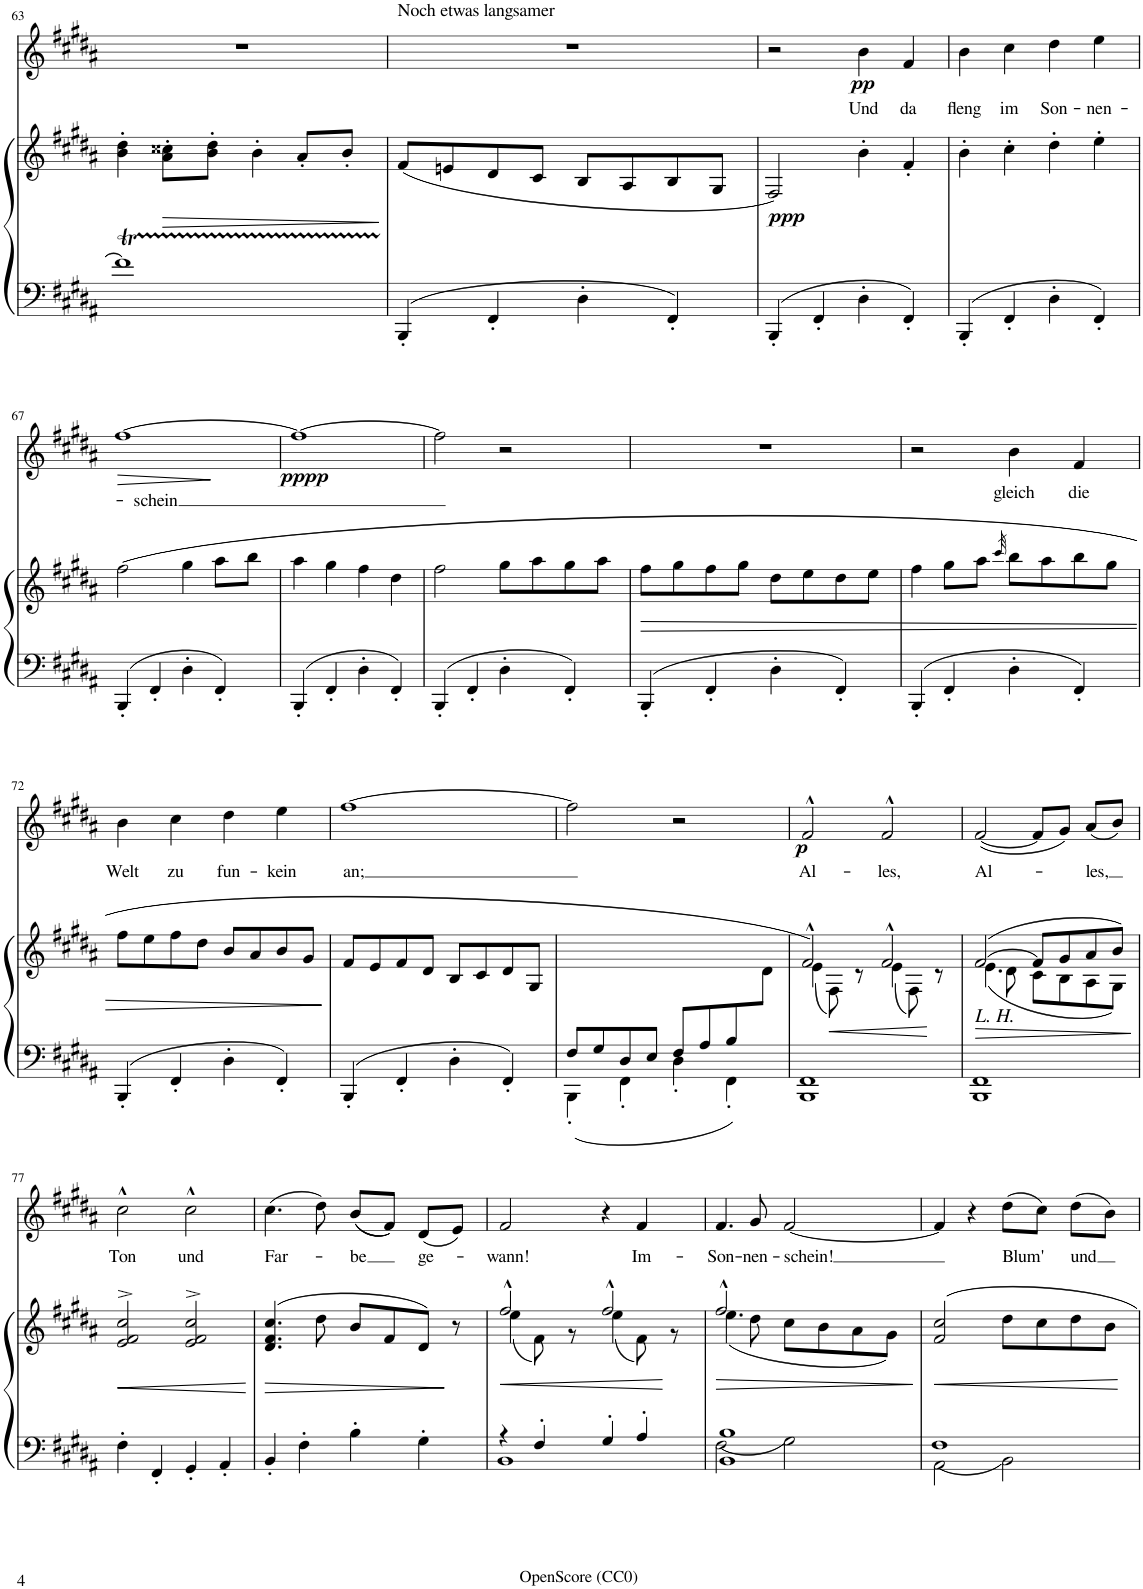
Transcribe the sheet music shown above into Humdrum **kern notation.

**kern	**kern	**dynam	**kern	**text	**dynam
*part2	*part2	*part2	*part1	*part1	*part1
*staff3	*staff2	*staff2/3	*staff1	*staff1	*staff1
*I"Piano	*	*	*I"Voice	*	*
*I'Pno	*	*	*	*	*
!!LO:PB:g=z
*clefF4	*clefG2	*	*clefG2	*	*
*k[f#c#g#d#a#]	*k[f#c#g#d#a#]	*	*k[f#c#g#d#a#]	*	*
*M2/2	*M2/2	*	*M2/2	*	*
*met(c|)	*met(c|)	*	*met(c|)	*	*
=63	=63	=63	=63	=63	=63
1f#T]	4b\' 4dd#\'	.	1r	.	.
!	!	!LO:HP:b	!	!	!
.	8a#\' 8cc##X\'L	>	.	.	.
.	8b\' 8dd#\'J	.	.	.	.
.	4b'\	.	.	.	.
.	8a#'/L	.	.	.	.
.	8b'/J	.	.	.	.
.	.	]	.	.	.
=64	=64	=64	=64	=64	=64
!	!	!	!LO:TX:a:t=Noch etwas langsamer	!	!
4BBB'/	(8f#/L	.	1r	.	.
.	8en/	.	.	.	.
4FF#'/	8d#/	.	.	.	.
.	8c#/J	.	.	.	.
4D#'\	8B/L	.	.	.	.
.	8A#/	.	.	.	.
4FF#'/	8B/	.	.	.	.
.	8G#/J	.	.	.	.
=65	=65	=65	=65	=65	=65
!	!	!LO:DY:b	!	!	!
4BBB'/	2F#/)	ppp	2r	.	.
4FF#'/	.	.	.	.	.
!	!	!	!	!LO:LY:b	!LO:DY:b
4D#'\	4b'\	.	4b\	Und	pp
!	!	!	!	!LO:LY:b	!
4FF#'/	4f#'/	.	4f#/	da	.
=66	=66	=66	=66	=66	=66
!	!	!	!	!LO:LY:b	!
4BBB'/	4b'\	.	4b\	fleng	.
!	!	!	!	!LO:LY:b	!
4FF#'/	4cc#'\	.	4cc#\	im	.
!	!	!	!	!LO:LY:b	!
4D#'\	4dd#'\	.	4dd#\	Son-	.
!	!	!	!	!LO:LY:b	!
4FF#'/	4ee'\	.	4ee\	-nen-	.
!!LO:LB:g=z
=67	=67	=67	=67	=67	=67
!	!	!	!	!LO:LY:b	!LO:HP:b
4BBB'/	(2ff#\	.	[1ff#	-schein	>
4FF#'/	.	.	.	.	.
4D#'\	4gg#\	.	.	.	.
4FF#'/	8aa#\L	.	.	.	.
.	8bb\J	.	.	.	.
=68	=68	=68	=68	=68	=68
!	!	!	!	!	!LO:DY:b
4BBB'/	4aa#\	.	1ff#_	.	pppp
4FF#'/	4gg#\	.	.	.	.
4D#'\	4ff#\	.	.	.	.
4FF#'/	4dd#\	.	.	.	.
.	.	.	.	.	]
=69	=69	=69	=69	=69	=69
4BBB'/	2ff#\	.	2ff#\]	.	.
4FF#'/	.	.	.	.	.
4D#'\	8gg#\L	.	2r	.	.
.	8aa#\	.	.	.	.
4FF#'/	8gg#\	.	.	.	.
.	8aa#\J	.	.	.	.
=70	=70	=70	=70	=70	=70
!	!	!LO:HP:b	!	!	!
4BBB'/	8ff#\L	>	1r	.	.
.	8gg#\	.	.	.	.
4FF#'/	8ff#\	.	.	.	.
.	8gg#\J	.	.	.	.
4D#'\	8dd#\L	.	.	.	.
.	8ee\	.	.	.	.
4FF#'/	8dd#\	.	.	.	.
.	8ee\J	.	.	.	.
=71	=71	=71	=71	=71	=71
4BBB'/	4ff#\	.	2r	.	.
4FF#'/	8gg#\L	.	.	.	.
.	8aa#\J	.	.	.	.
.	32qccc#/	.	.	.	.
!	!	!	!	!LO:LY:b	!
4D#'\	8bb\L	.	4b\	gleich	.
.	8aa#\	.	.	.	.
!	!	!	!	!LO:LY:b	!
4FF#'/	8bb\	.	4f#/	die	.
.	8gg#\J	.	.	.	.
!!LO:LB:g=z
=72	=72	=72	=72	=72	=72
!	!	!	!	!LO:LY:b	!
4BBB'/	8ff#\L	.	4b\	Welt	.
.	8ee\	.	.	.	.
!	!	!	!	!LO:LY:b	!
4FF#'/	8ff#\	.	4cc#\	zu	.
.	8dd#\J	.	.	.	.
!	!	!	!	!LO:LY:b	!
4D#'\	8b/L	.	4dd#\	fun-	.
.	8a#/	.	.	.	.
!	!	!	!	!LO:LY:b	!
4FF#'/	8b/	.	4ee\	-kein	.
.	8g#/J	.	.	.	.
.	.	]	.	.	.
=73	=73	=73	=73	=73	=73
!	!	!	!	!LO:LY:b	!
4BBB'/	8f#/L	.	[1ff#	an;	.
.	8e/	.	.	.	.
4FF#'/	8f#/	.	.	.	.
.	8d#/J	.	.	.	.
4D#'\	8B/L	.	.	.	.
.	8c#/	.	.	.	.
4FF#'/	8d#/	.	.	.	.
.	8G#/J	.	.	.	.
=74	=74	=74	=74	=74	=74
*^	*	*	*	*	*
*	*^	*	*	*	*	*
8F#/L	1ryy	4BBB'\	2..ryy	.	2ff#\]	.	.
8G#/	.	.	.	.	.	.	.
8D#/	.	4FF#'\	.	.	.	.	.
8E/J	.	.	.	.	.	.	.
8F#/L	.	4D#'\	.	.	2r	.	.
8A#/	.	.	.	.	.	.	.
8B/	.	4FF#'\	.	.	.	.	.
8ryy	.	.	8d#\J	.	.	.	.
*v	*v	*v	*	*	*	*	*
=75	=75	=75	=75	=75	=75
*	*^	*	*	*	*
!	!	!	!	!	!LO:LY:b	!LO:DY:b
1BBB 1FF#	2f#^^/)	(4e\	.	2f#^^/	Al-	p
!	!	!	!LO:HP:b	!	!	!
.	.	8F#\)	<	.	.	.
.	.	8r	.	.	.	.
!	!	!	!	!	!LO:LY:b	!
.	2f#^^/	(4e\	.	2f#^^/	-les,	.
.	.	8F#\)	.	.	.	.
.	.	8r	[	.	.	.
=76	=76	=76	=76	=76	=76	=76
!	!LO:TX:b:i:t=L. H.	!	!	!	!	!
!	!	!	!LO:HP:b	!	!LO:LY:b	!
1BBB 1FF#	([2f#/	(4.e\	>	([2f#/	Al-	.
.	.	8d#\	.	.	.	.
.	8f#/L]	8c#\L	.	8f#/L]	.	.
.	8g#/	8B\	.	8g#/J)	.	.
!	!	!	!	!	!LO:LY:b	!
.	8a#/	8A#\	.	(8a#/L	-les,	.
.	8b/J)	8G#\J)	.	8b/J)	.	.
*	*v	*v	*	*	*	*
.	.	]	.	.	.
!!LO:LB:g=z
=77	=77	=77	=77	=77	=77
!	!	!LO:HP:b	!	!LO:LY:b	!
4F#'\	2e/^> 2f#/^> 2cc#/^>	<	2cc#^^\	Ton	.
4FF#'/	.	.	.	.	.
!	!	!	!	!LO:LY:b	!
4GG#'/	2e/^> 2f#/^> 2cc#/^>	.	2cc#^^\	und	.
4AA#'/	.	.	.	.	.
.	.	[	.	.	.
=78	=78	=78	=78	=78	=78
!	!	!LO:HP:b	!	!LO:LY:b	!
4BB'/	(4.d#/ 4.f#/ 4.cc#/	>	(4.cc#\	Far-	.
4F#'\	.	.	.	.	.
.	8dd#\	.	8dd#\)	.	.
!	!	!	!	!LO:LY:b	!
4B'\	8b/L	.	((8b/L	-be	.
.	8f#/	.	8f#/J))	.	.
!	!	!	!	!LO:LY:b	!
4G#'\	8d#/J)	.	(8d#/L	ge-	.
.	8r	]	8e/J)	.	.
=79	=79	=79	=79	=79	=79
*^	*	*	*	*	*
!	!	!	!LO:HP:b	!	!LO:LY:b	!
*	*	*^	*	*	*	*
4r	1BB	2ff#^^/	(4ee\	<	2f#/	-wann!	.
4F#'/	.	.	8f#\)	.	.	.	.
.	.	.	8r	.	.	.	.
4G#'/	.	2ff#^^/	(4ee\	.	4r	.	.
!	!	!	!	!	!	!LO:LY:b	!
4A#'/	.	.	8f#\)	.	4f#/	Im-	.
.	.	.	8r	[	.	.	.
=80	=80	=80	=80	=80	=80	=80	=80
!	!	!	!	!LO:HP:b	!	!LO:LY:b	!
1BB 1B	2F#\	2ff#^^/	(4.ee\	>	4.f#/	Son-	.
!	!	!	!	!	!	!LO:LY:b	!
.	.	.	8dd#\	.	8g#/	-nen-	.
!	!	!	!	!	!	!LO:LY:b	!
.	2G#\	2ryy	8cc#\L	.	[2f#/	-schein!	.
.	.	.	8b\	.	.	.	.
.	.	.	8a#\	.	.	.	.
.	.	.	8g#\J)	.	.	.	.
*v	*v	*	*	*	*	*	*
*	*v	*v	*	*	*	*
.	.	]	.	.	.
=81	=81	=81	=81	=81	=81
*^	*	*	*	*	*
!	!	!	!LO:HP:b	!	!	!
1F#	2AA#\	2f#/ 2cc#/	<	4f#/]	.	.
.	.	.	.	4r	.	.
!	!	!	!	!	!LO:LY:b	!
.	2BB\	8dd#\L	.	(8dd#\L	Blum'	.
.	.	8cc#\	.	8cc#\J)	.	.
!	!	!	!	!	!LO:LY:b	!
.	.	8dd#\	.	(8dd#\L	und	.
.	.	8b\J	.	8b\J)	.	.
*v	*v	*	*	*	*	*
.	.	[	.	.	.
=	=	=	=	=	=
*-	*-	*-	*-	*-	*-
